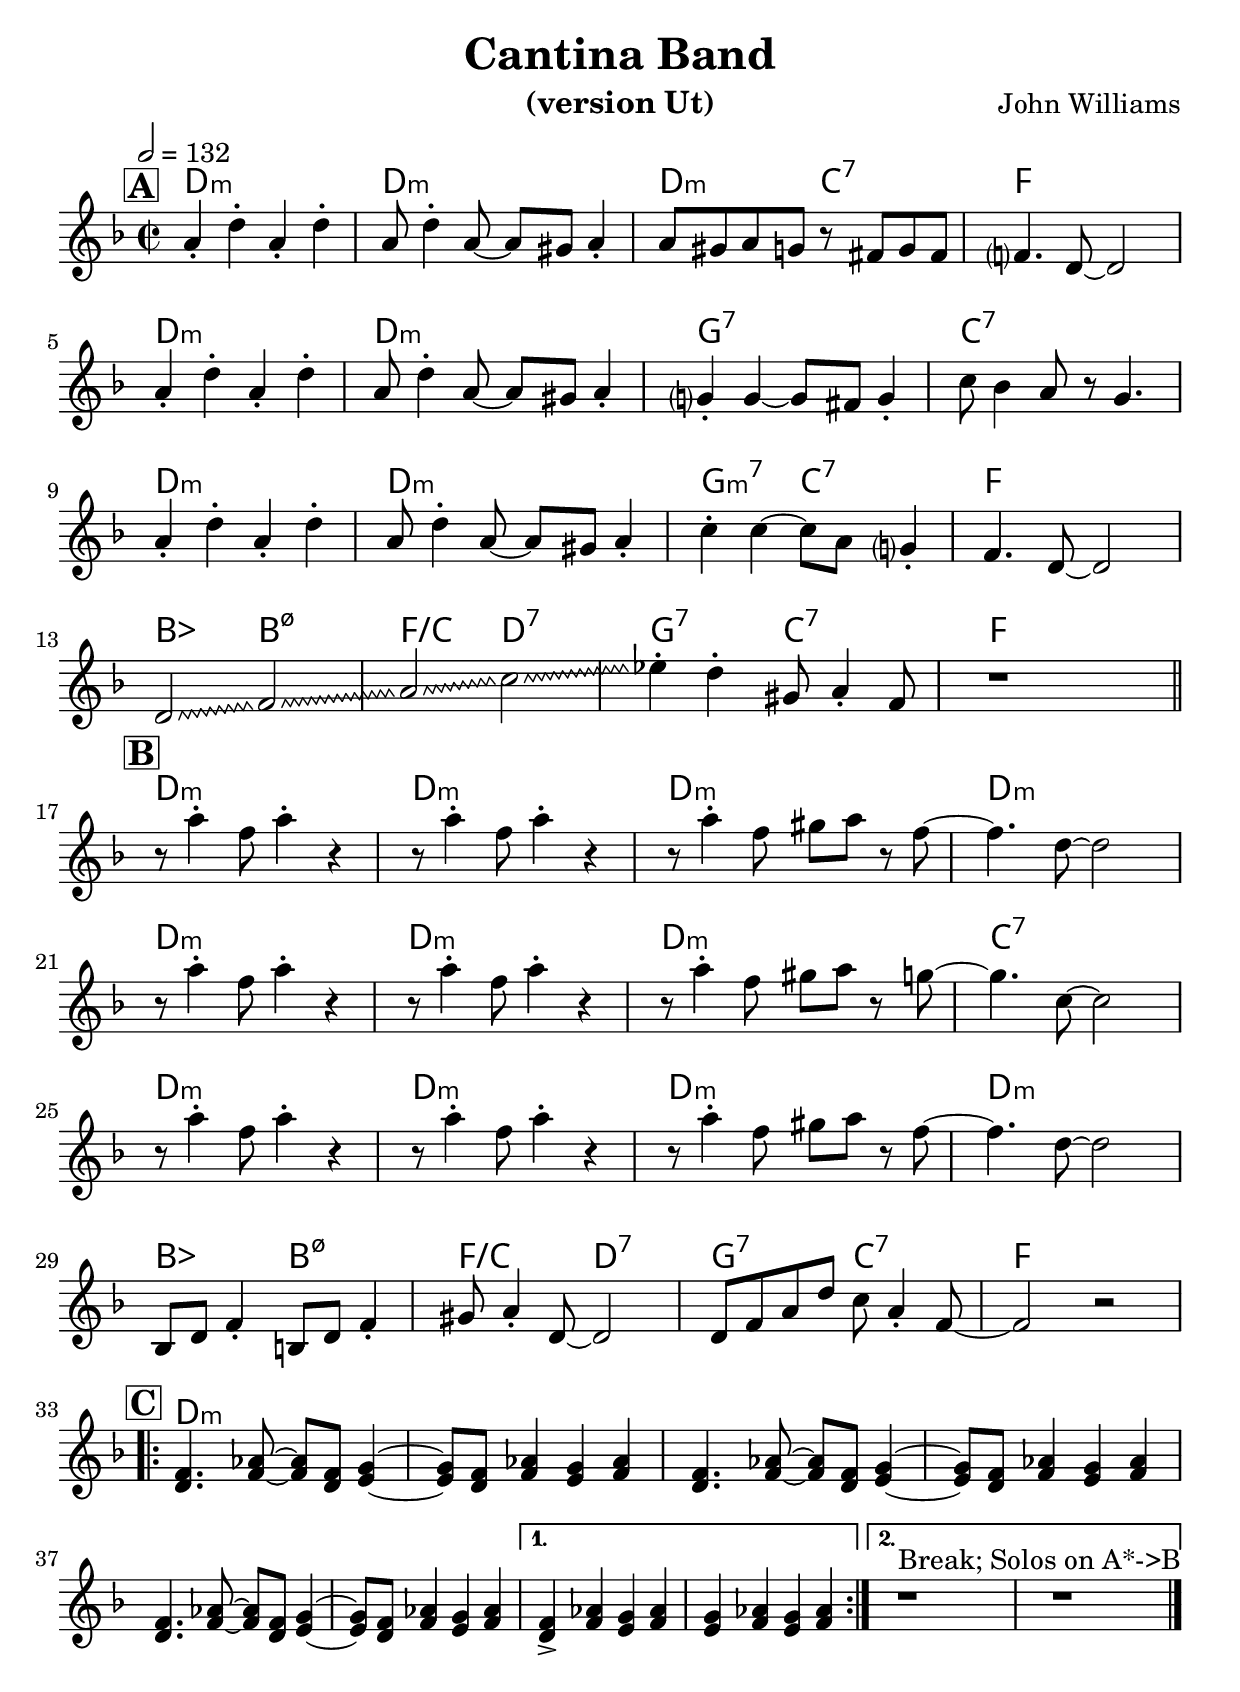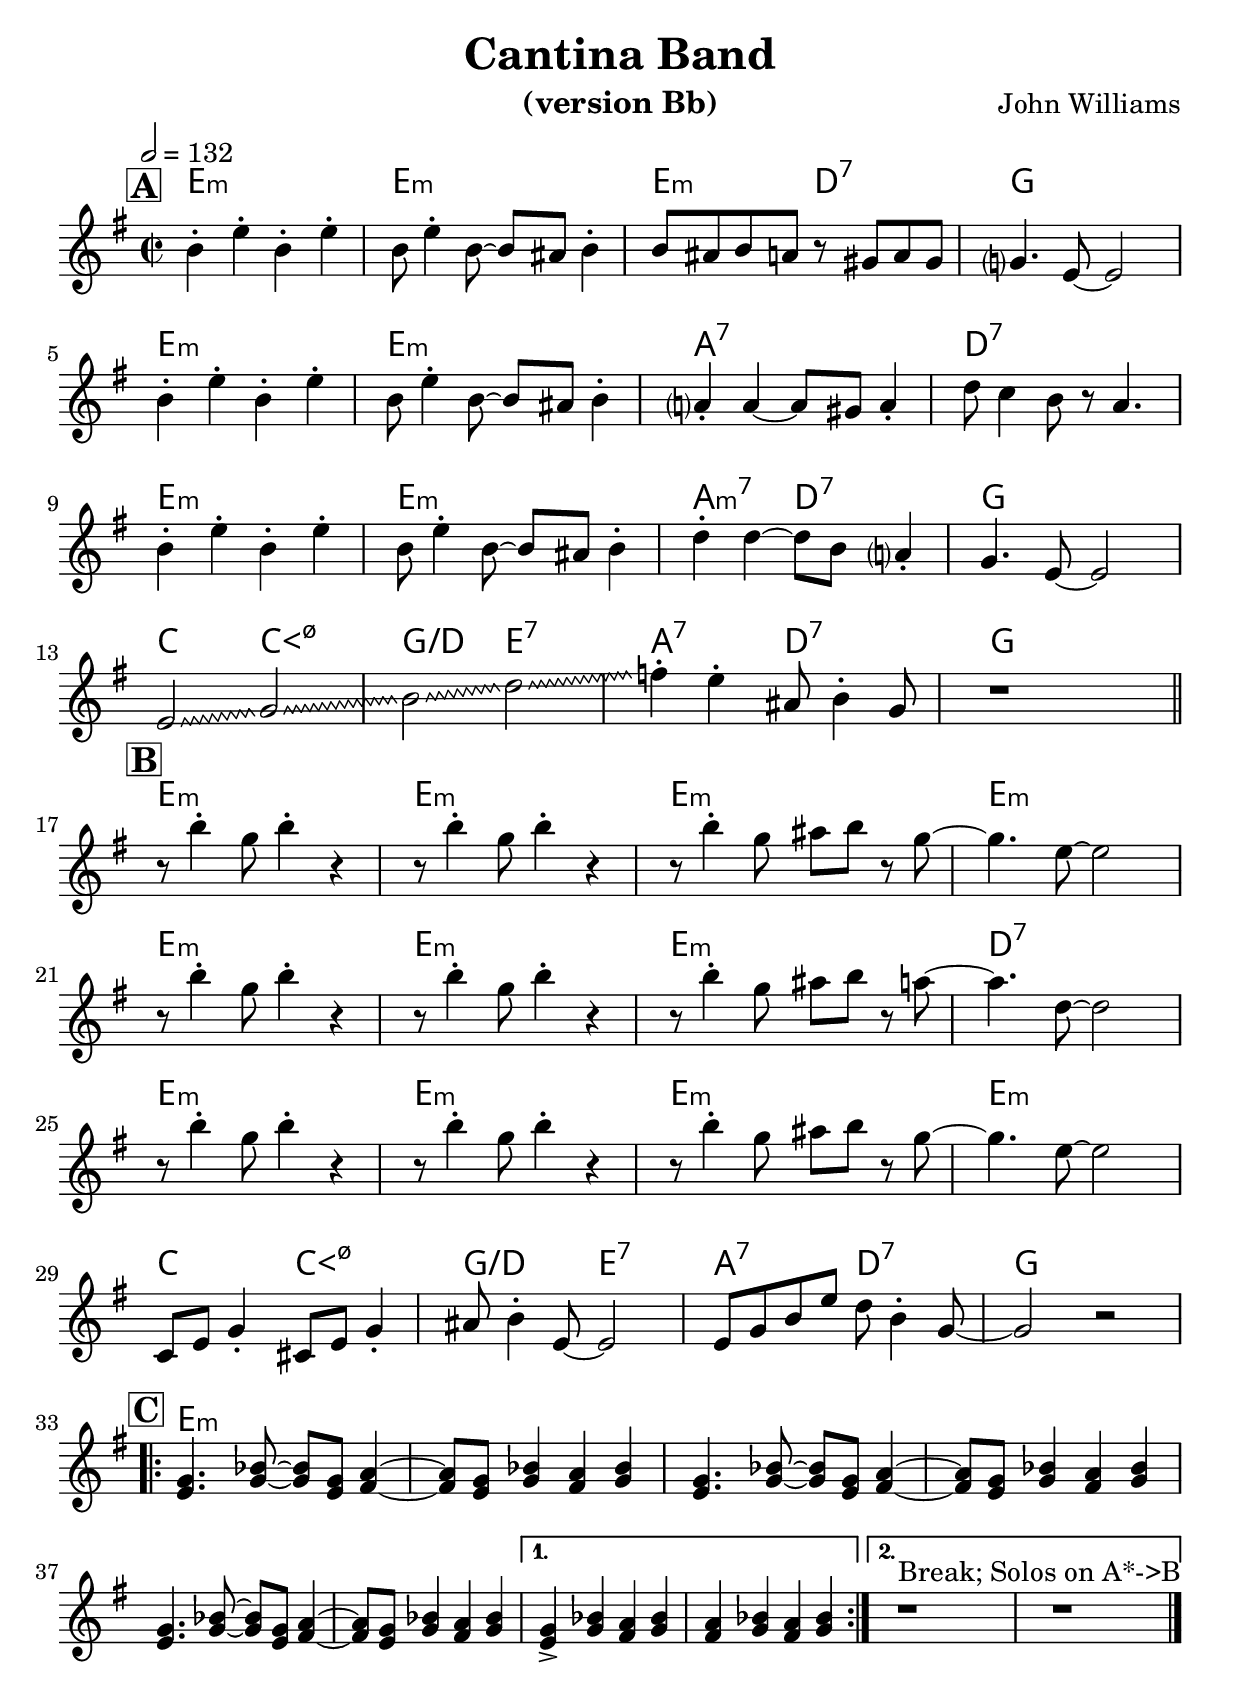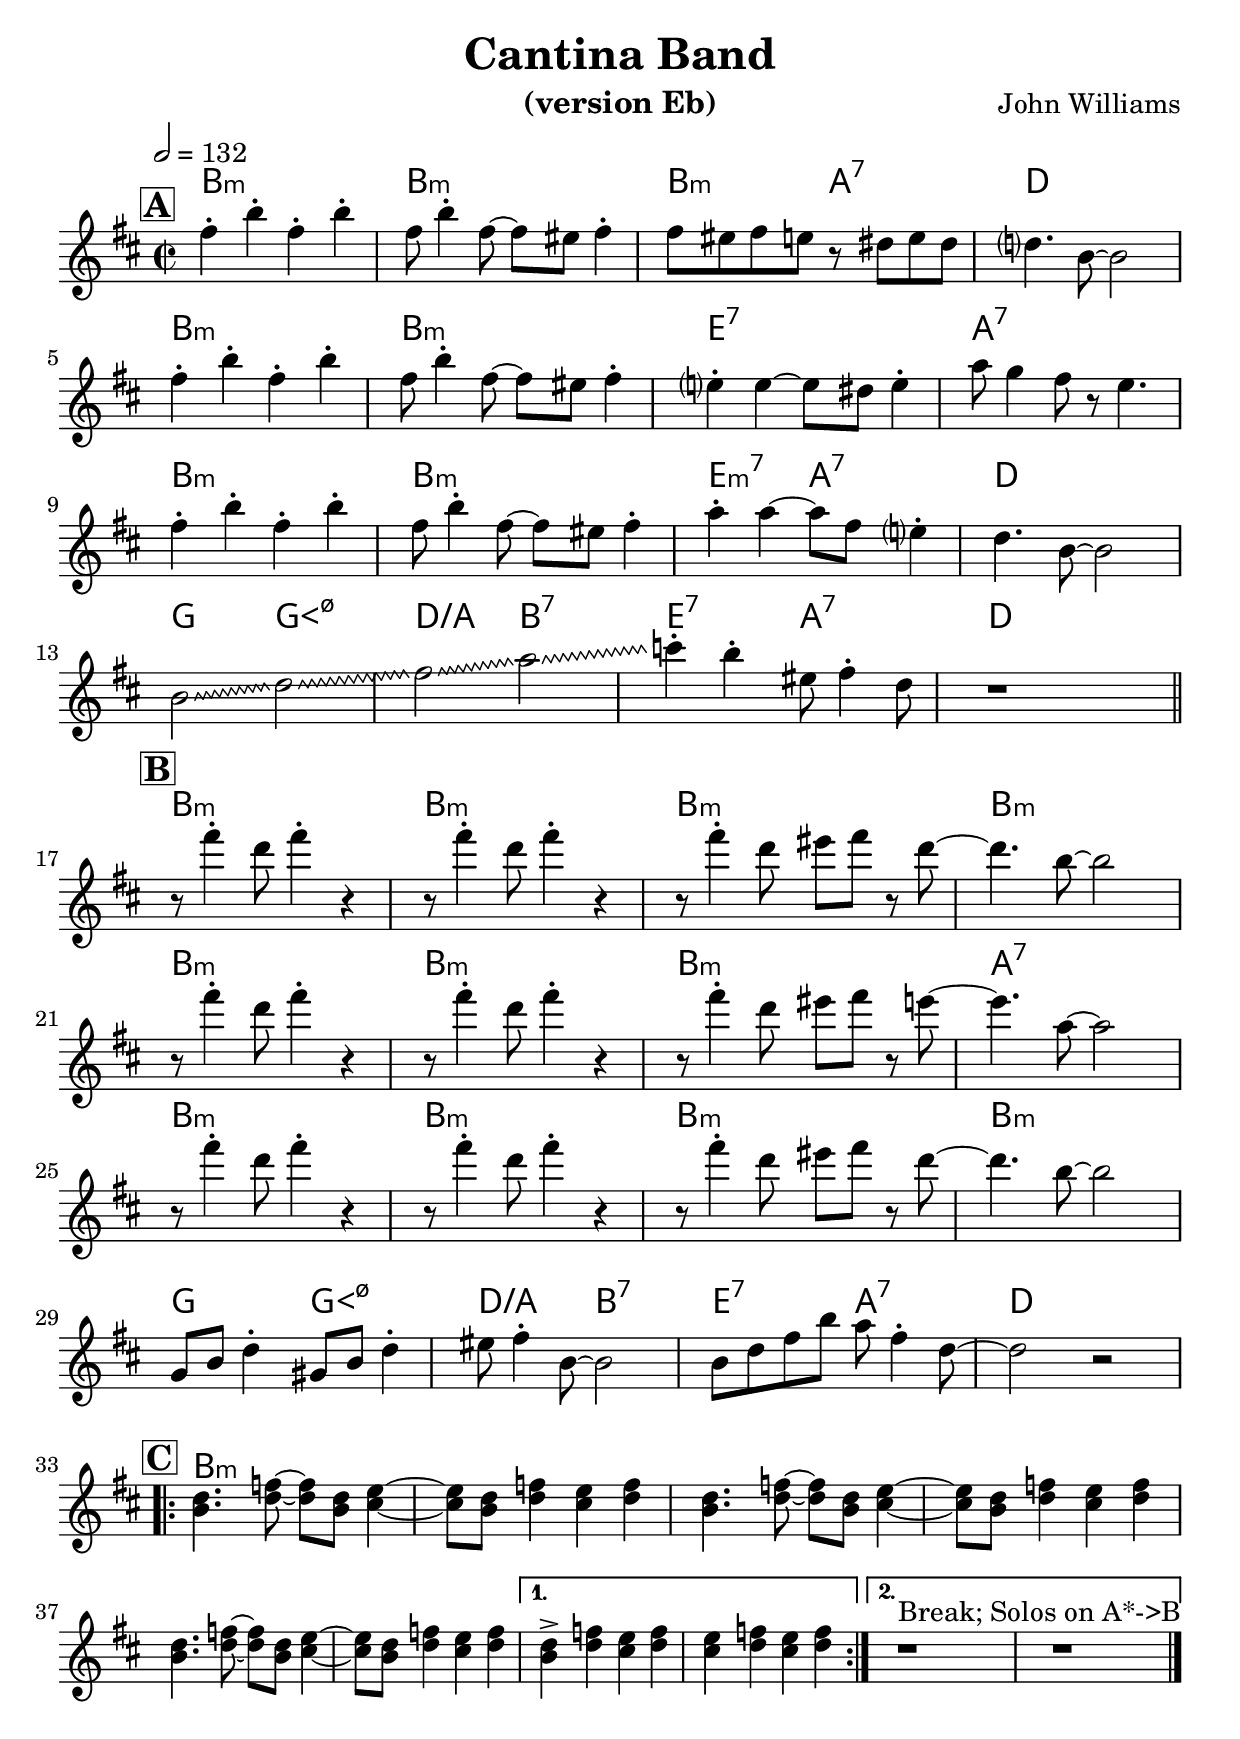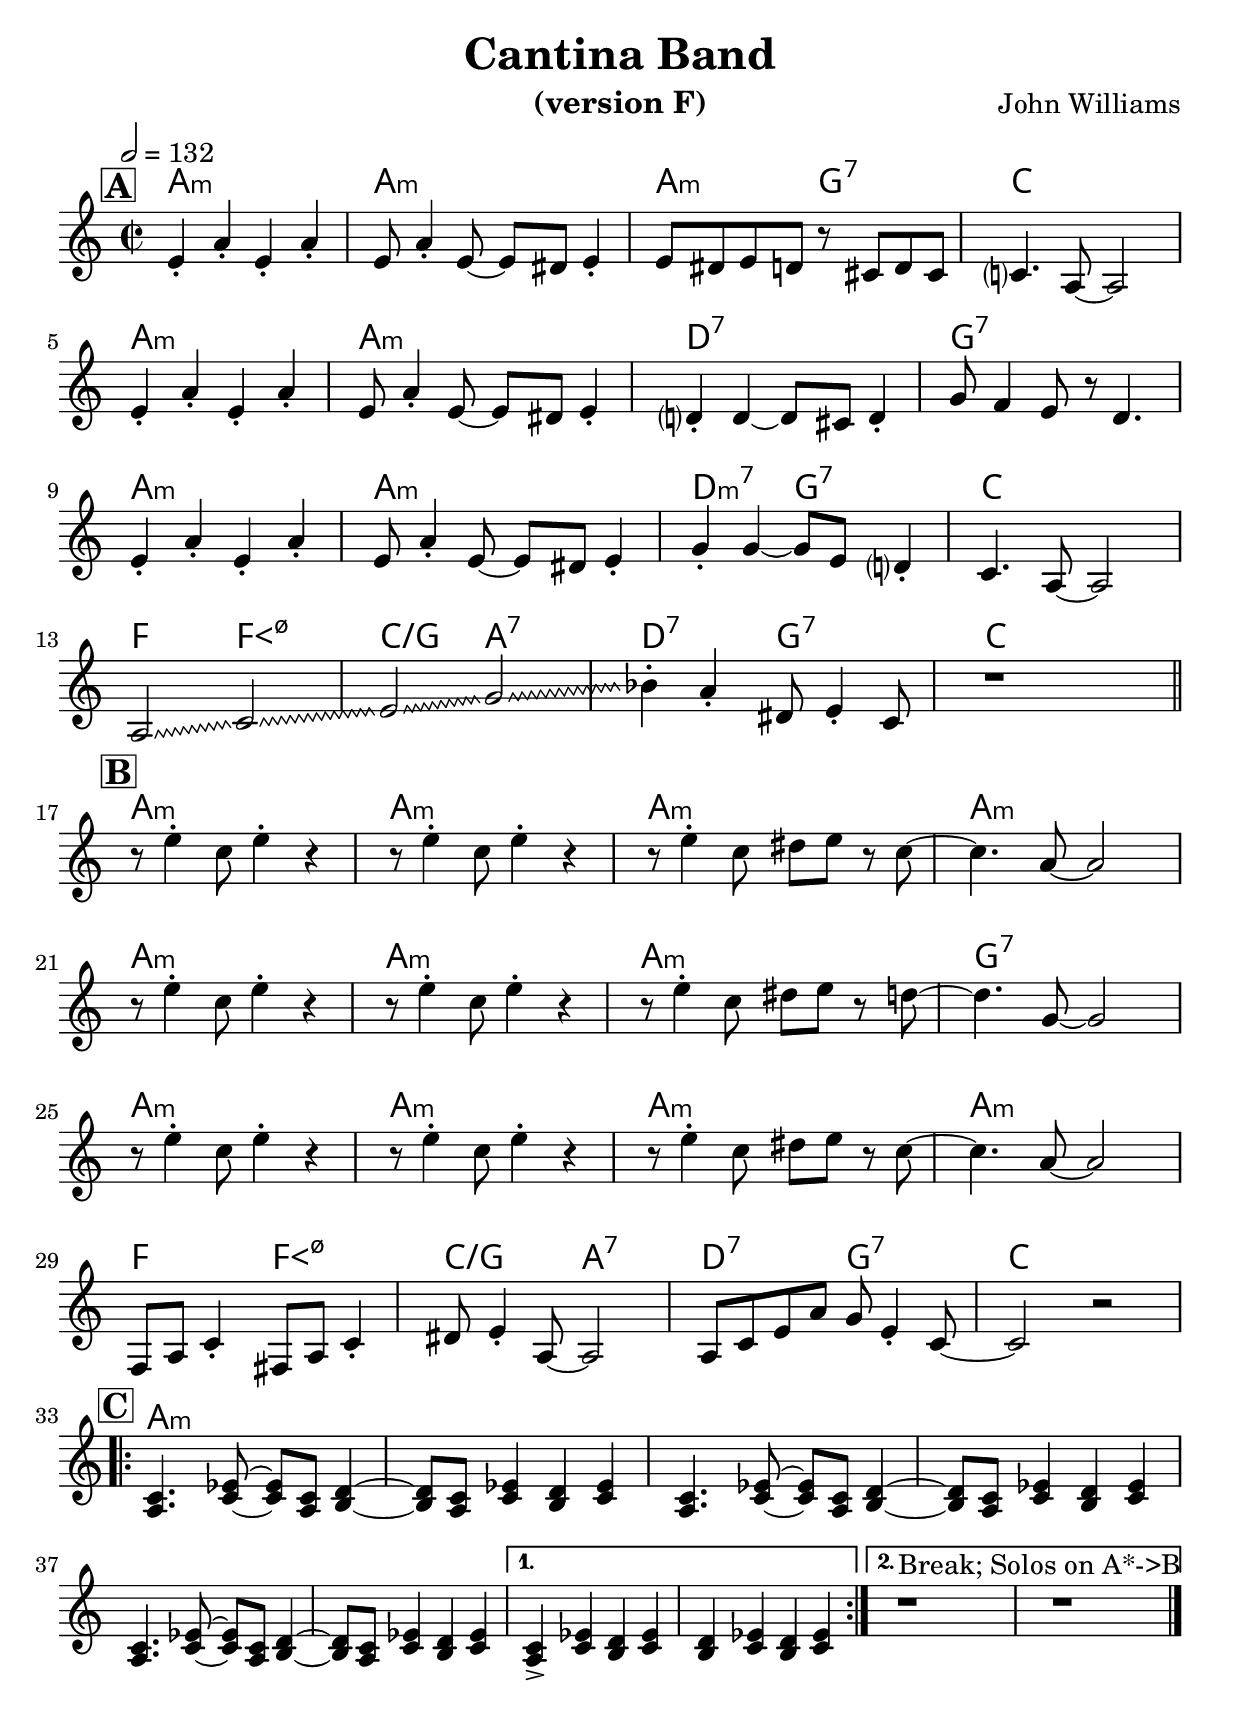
% Created on Mon Sep 20 15:23:38 CEST 2010
\version "2.24.0"

#(set-global-staff-size 24)
#(set-default-paper-size "a4")

\include "utils/AccordsJazzDefs.ly"

\paper { indent = 0\cm} 

\header {
	title = "Cantina Band" 
 	composer = "John Williams"
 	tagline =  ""

}


accords = \chords {
  d1:m d:m d2:m c:7 f1
  d:m d:m g:7 c:7 
  d1:m d:m g2:m7 c:7 f1
  bes2 b:m7.5- f/c d:7
  g:7 c:7 f1
  
  d:m d:m d:m d:m 
  d:m d:m d:m c:7
  d:m d:m d:m d:m
  bes2 b:m7.5- f/c d:7
  g:7 c:7 f1
  \repeat volta 2 {
  d1:m s s s s s
  \alternative {{s s}{s s}}
  }
}

theme = \new Staff {
	\time 2/2
	\tempo 2 = 132
	\set Staff.midiInstrument = "trumpet"
	\key f \major
	\clef treble
	\accidentalStyle "modern-cautionary"
	\relative c' { 	
 % Type notes here 
\compressEmptyMeasures
% \set Timing.beamExceptions = #'()
\mark \default
\set Score.rehearsalMarkFormatter = #format-mark-box-alphabet
\override Glissando.style = #'zigzag
a'4-. d-. a-. d-. a8 d4-. a8~8 gis a4-.
8 gis a g r fis g fis f4. d8~2 \break
a'4-. d-. a-. d-. a8 d4-. a8~8 gis a4-.
g-. 4~8 fis g4-. c8 bes4 a8 r g4. \break
a4-. d-. a-. d-. a8 d4-. a8~8 gis a4-.
c-. c~8 a g4-.f4. d8~2 \break
2\glissando f\glissando a\glissando c\glissando
es4-. d-. gis,8 a4-. f8 r1 \bar "||"\break \mark \default
r8 a'4-. f8 a4-. r r8 a4-. f8 a4-. r
r8 a4-. f8 gis a r f~4. d8~2\break
r8 a'4-. f8 a4-. r r8 a4-. f8 a4-. r
r8 a4-. f8 gis a r g~4. c,8~2\break
r8 a'4-. f8 a4-. r r8 a4-. f8 a4-. r
r8 a4-. f8 gis a r f~4. d8~2\break
bes,8 d f4-. b,8 d f4-. gis8 a4-. d,8~2
8 f a d c a4-. f8~2 r \break \mark\default
\repeat volta 2 {
<d f>4. <f aes>8~8 <d f> <e g>4~
8 <d f> <f aes>4 <e g> <f aes>
<d f>4. <f aes>8~8 <d f> <e g>4~
8 <d f> <f aes>4 <e g> <f aes>\break 
<d f>4. <f aes>8~8 <d f> <e g>4~
8 <d f> <f aes>4 <e g> <f aes>
\alternative {
{<d f>4-> <f aes> <e g> <f aes>
<e g> <f aes> <e g> <f aes>
}
{r1^"Break; Solos on A*->B" r1 \bar "|."}}
}
}}

\include "utils/books.ly"
